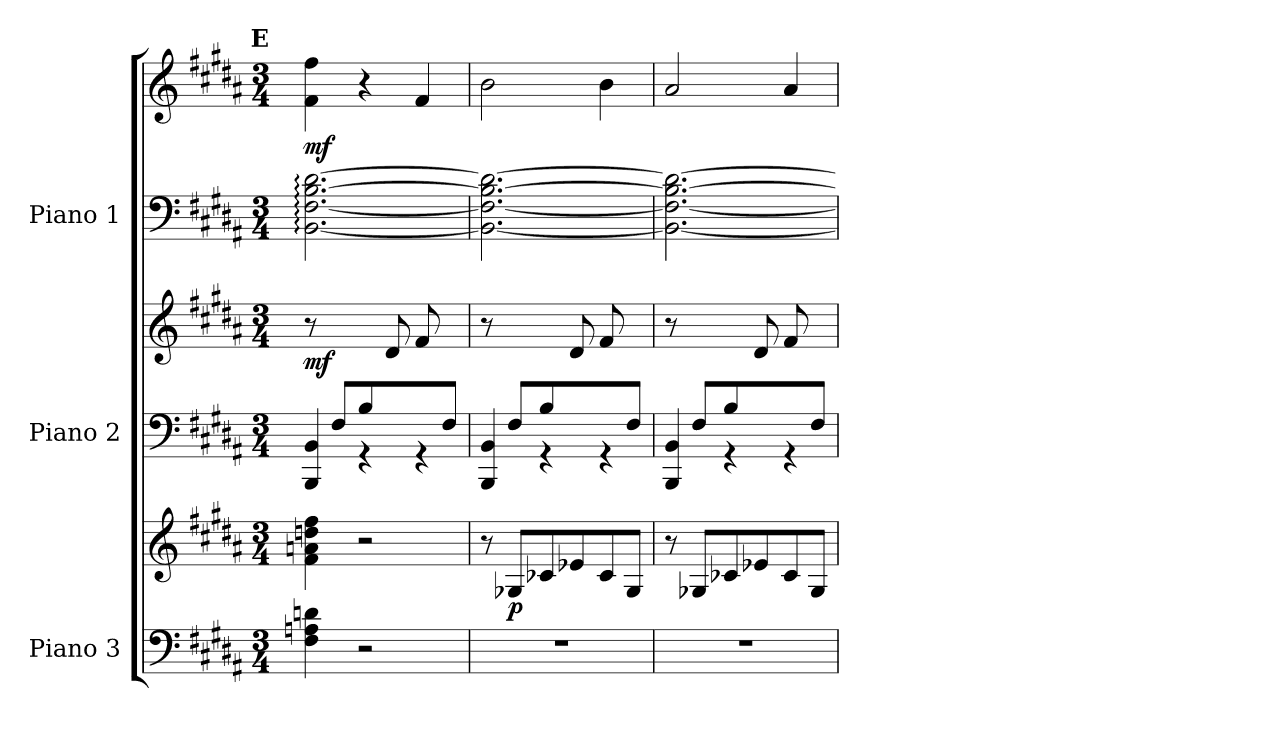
**kern	**kern	**dynam	**kern	**kern	**dynam	**kern	**kern	**dynam
*part3	*part3	*part3	*part2	*part2	*part2	*part1	*part1	*part1
*staff6	*staff5	*staff5/6	*staff4	*staff3	*staff3/4	*staff2	*staff1	*staff1/2
*I"Piano 3	*	*	*I"Piano 2	*	*	*I"Piano 1	*	*
*I'Pno. 3	*	*	*I'Pno. 2	*	*	*I'Pno. 1	*	*
*clefF4	*clefG2	*	*clefF4	*clefG2	*	*clefF4	*clefG2	*
*k[f#c#g#d#a#]	*k[f#c#g#d#a#]	*	*k[f#c#g#d#a#]	*k[f#c#g#d#a#]	*	*k[f#c#g#d#a#]	*k[f#c#g#d#a#]	*
*M3/4	*M3/4	*	*M3/4	*M3/4	*	*M3/4	*M3/4	*
!!LO:REH:place=s1:a:B:enc=none:fs=14:t=E
=205	=205	=205	=205	=205	=205	=205	=205	=205
*	*	*	*^	*	*	*	*	*
!	!	!	!	!	!	!LO:DY:b	!	!	!LO:DY:b
4F#\ 4An\ 4dn\	4f#\ 4an\ 4ddn\ 4ff#\	.	8ryy	4BBB/ 4BB/	8r	mf	[2.BB\:<<<< [2.F#\:<<<< [2.B\:<<<< [2.d#\:<<<<	4f#\ 4ff#\	mf
.	.	.	8F#/L	.	4ryy	.	.	.	.
2r	2r	.	8B/	4rGG	.	.	.	4r	.
.	.	.	4ryy	.	8d#/	.	.	.	.
.	.	.	.	4rGG	8f#/	.	.	4f#/	.
.	.	.	8F#/J	.	8ryy	.	.	.	.
=206	=206	=206	=206	=206	=206	=206	=206	=206	=206
2.r	8r	.	8ryy	4BBB/ 4BB/	8r	.	2.BB\_ 2.F#\_ 2.B\_ 2.d#\_	2b\	.
!	!	!LO:DY:b	!	!	!	!	!	!	!
.	8G-X/L	p	8F#/L	.	4ryy	.	.	.	.
.	8c-X/	.	8B/	4rGG	.	.	.	.	.
.	8e-X/	.	4ryy	.	8d#/	.	.	.	.
.	8c-/	.	.	4rGG	8f#/	.	.	4b\	.
.	8G-/J	.	8F#/J	.	8ryy	.	.	.	.
=207	=207	=207	=207	=207	=207	=207	=207	=207	=207
2.r	8r	.	8ryy	4BBB/ 4BB/	8r	.	2.BB\_ 2.F#\_ 2.B\_ 2.d#\_	2a#/	.
.	8G-X/L	.	8F#/L	.	4ryy	.	.	.	.
.	8c-X/	.	8B/	4rGG	.	.	.	.	.
.	8e-X/	.	4ryy	.	8d#/	.	.	.	.
.	8c-/	.	.	4rGG	8f#/	.	.	4a#/	.
.	8G-/J	.	8F#/J	.	8ryy	.	.	.	.
*	*	*	*v	*v	*	*	*	*	*
=	=	=	=	=	=	=	=	=
*-	*-	*-	*-	*-	*-	*-	*-	*-
